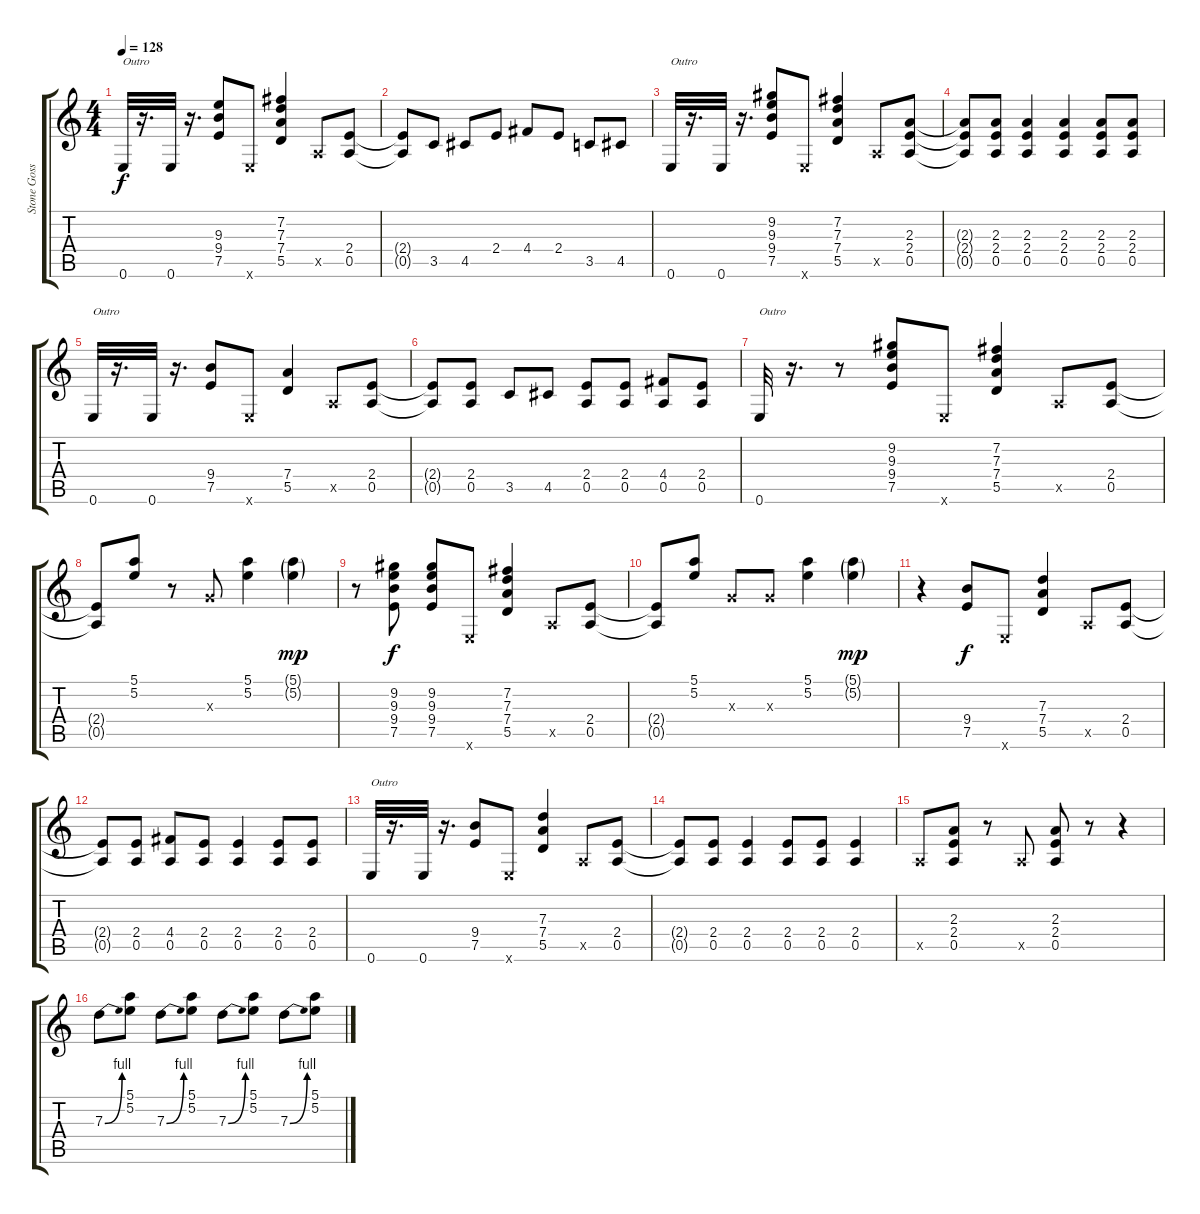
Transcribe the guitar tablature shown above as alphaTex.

\track ("Stone Gossard Gtr 2 Lead" "Stone Goss") {instrument distortionguitar}
\staff {score tabs}
\tuning (E4 B3 G3 D3 A2 E2) {hide}
\ts (4 4)
\tempo 128
\clef g2
\ks c
0.6.32{txt "Outro" dy f} r.16{d} 0.6.32 r.16{d} (9.3 9.4 7.5).8 0.6{x}.8 (7.2 7.3 7.4 5.5).4 0.5{x}.8 (2.4 0.5).8 |
(2.4{t} 0.5{t}).8 3.5.8 4.5.8 2.4.8 4.4.8 2.4.8 3.5.8 4.5.8 |
0.6.32{txt "Outro"} r.16{d} 0.6.32 r.16{d} (9.2 9.3 9.4 7.5).8 0.6{x}.8 (7.2 7.3 7.4 5.5).4 0.5{x}.8 (2.3 2.4 0.5).8 |
(2.3{t} 2.4{t} 0.5{t}).8 (2.3 2.4 0.5).8 (2.3 2.4 0.5).4 (2.3 2.4 0.5).4 (2.3 2.4 0.5).8 (2.3 2.4 0.5).8 |
0.6.32{txt "Outro"} r.16{d} 0.6.32 r.16{d} (9.4 7.5).8 0.6{x}.8 (7.4 5.5).4 0.5{x}.8 (2.4 0.5).8 |
(2.4{t} 0.5{t}).8 (2.4 0.5).8 3.5.8 4.5.8 (2.4 0.5).8 (2.4 0.5).8 (4.4 0.5).8 (2.4 0.5).8 |
0.6.32{txt "Outro"} r.16{d} r.8 (9.2 9.3 9.4 7.5).8 0.6{x}.8 (7.2 7.3 7.4 5.5).4 0.5{x}.8 (2.4 0.5).8 |
(2.4{t} 0.5{t}).8 (5.1 5.2).8 r.8 0.3{x}.8 (5.1 5.2).4 (5.1{g} 5.2{g}).4{dy mp} |
r.8 (9.2 9.3 9.4 7.5).8{dy f} (9.2 9.3 9.4 7.5).8 0.6{x}.8 (7.2 7.3 7.4 5.5).4 0.5{x}.8 (2.4 0.5).8 |
(2.4{t} 0.5{t}).8 (5.1 5.2).8 0.3{x}.8 0.3{x}.8 (5.1 5.2).4 (5.1{g} 5.2{g}).4{dy mp} |
r.4 (9.4 7.5).8{dy f} 0.6{x}.8 (7.3 7.4 5.5).4 0.5{x}.8 (2.4 0.5).8 |
(2.4{t} 0.5{t}).8 (2.4 0.5).8 (4.4 0.5).8 (2.4 0.5).8 (2.4 0.5).4 (2.4 0.5).8 (2.4 0.5).8 |
0.6.32{txt "Outro"} r.16{d} 0.6.32 r.16{d} (9.4 7.5).8 0.6{x}.8 (7.3 7.4 5.5).4 0.5{x}.8 (2.4 0.5).8 |
(2.4{t} 0.5{t}).8 (2.4 0.5).8 (2.4 0.5).4 (2.4 0.5).8 (2.4 0.5).8 (2.4 0.5).4 |
0.5{x}.8 (2.3 2.4 0.5).8 r.8 0.5{x}.8 (2.3 2.4 0.5).8 r.8 r.4 |
7.3{be (bend 0 0 60 4)}.8 (5.1 5.2).8 7.3{be (bend 0 0 60 4)}.8 (5.1 5.2).8 7.3{be (bend 0 0 60 4)}.8 (5.1 5.2).8 7.3{be (bend 0 0 60 4)}.8 (5.1 5.2).8
